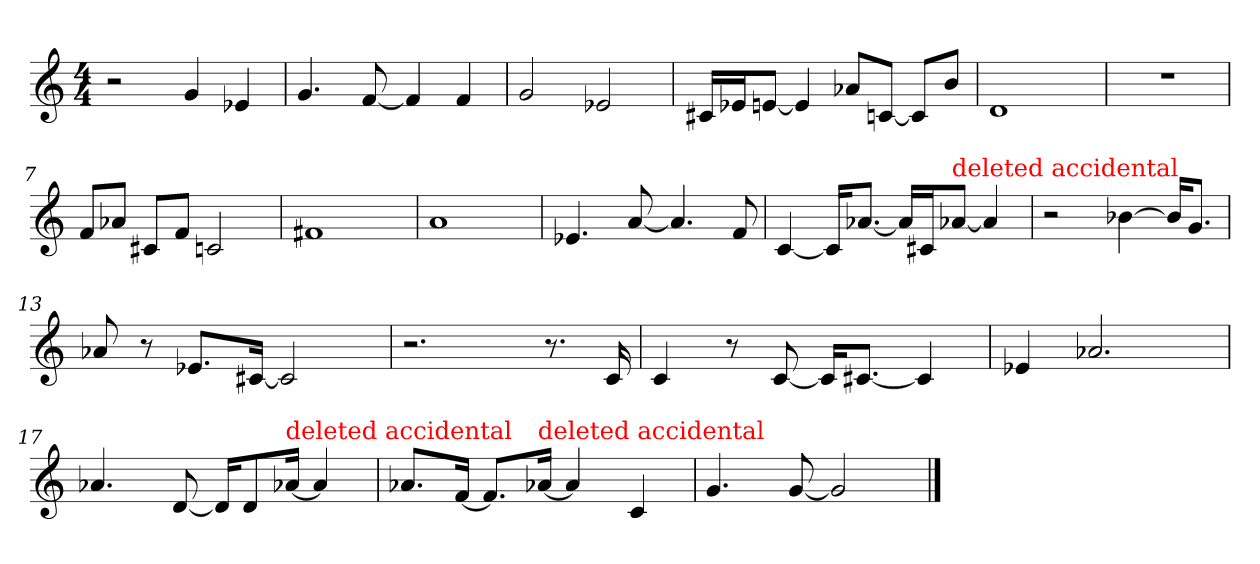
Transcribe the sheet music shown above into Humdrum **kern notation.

**kern
*part1
*staff1
*clefG2
*M4/4
=1
2r
4g
4e-X
=2
4.g
[8f
4f]
4f
=3
2g
2e-X
=4
16c#X/LL
16e-X/J
[8en/J
4e]
8a-X/L
[8cn/J
8c/L]
8b/J
=5
1d
=6
1r
=7
8f/L
8a-X/J
8c#X/L
8f/J
2cn
=8
1f#X
=9
1a
=10
4.e-X
[8a
4.a]
8f
=11
[4c
16c/KL]
[8.a-X/J
16a-/LL]
16c#X/J
!LO:TX:color=#FF0000:t=deleted accidental
[8a-Xi/J
4a-]
=12
2r
[4b-X
16b-/KL]
8.g/J
=13
8a-X
8r
8.e-X/L
[16c#X/Jk
2c#]
=14
2.r
8.r
16c
=15
4c
8r
[8c
16c/KL]
[8.c#X/J
4c#]
=16
4e-X
2.a-X
=17
4.a-X
[8d
16d/KL]
8d/
!LO:TX:color=#FF0000:t=deleted accidental
[16a-Xi/Jk
4a-]
=18
8.a-X/L
[16f/Jk
8.f/L]
!LO:TX:color=#FF0000:t=deleted accidental
[16a-Xi/Jk
4a-]
4c
=19
4.g
[8g
2g]
==
*-
